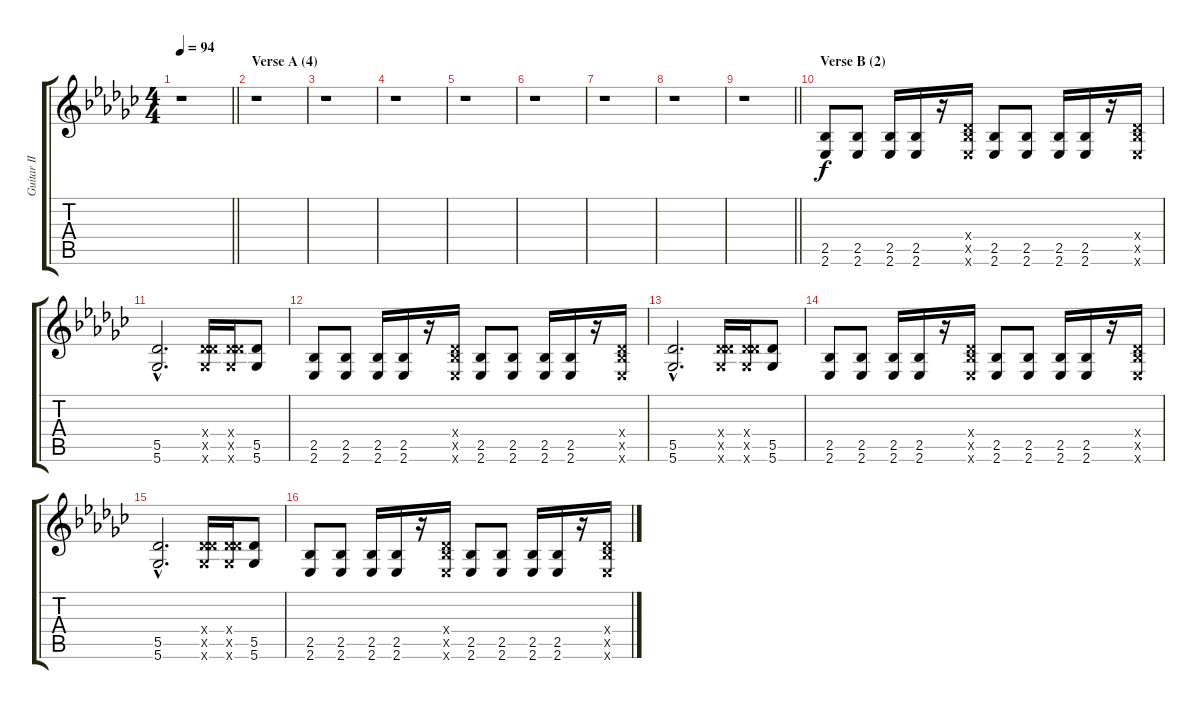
\track ("Guitar II" "Guitar II") {instrument distortionguitar}
\staff {score tabs}
\tuning (Eb4 Bb3 Gb3 Db3 Ab2 Db2) {hide}
\ts (4 4)
\tempo 94
\clef g2
\barLineRight lightlight
\ks ebminor
r.1{dy f} |
\section ("" "Verse A (4)")
r.1 |
r.1 |
r.1 |
r.1 |
r.1 |
r.1 |
r.1 |
\barLineRight lightlight
r.1 |
\section ("" "Verse B (2)")
(2.5 2.6).8 (2.5 2.6).8 (2.5 2.6).16 (2.5 2.6).16 r.16 (0.4{x} 2.5{x} 2.6{x}).16 (2.5 2.6).8 (2.5 2.6).8 (2.5 2.6).16 (2.5 2.6).16 r.16 (0.4{x} 2.5{x} 2.6{x}).16 |
(5.5{hac} 5.6{hac}).2{d} (0.4{x} 5.5{x} 5.6{x}).16 (0.4{x} 5.5{x} 5.6{x}).16 (5.5 5.6).8 |
(2.5 2.6).8 (2.5 2.6).8 (2.5 2.6).16 (2.5 2.6).16 r.16 (0.4{x} 2.5{x} 2.6{x}).16 (2.5 2.6).8 (2.5 2.6).8 (2.5 2.6).16 (2.5 2.6).16 r.16 (0.4{x} 2.5{x} 2.6{x}).16 |
(5.5{hac} 5.6{hac}).2{d} (0.4{x} 5.5{x} 5.6{x}).16 (0.4{x} 5.5{x} 5.6{x}).16 (5.5 5.6).8 |
(2.5 2.6).8 (2.5 2.6).8 (2.5 2.6).16 (2.5 2.6).16 r.16 (0.4{x} 2.5{x} 2.6{x}).16 (2.5 2.6).8 (2.5 2.6).8 (2.5 2.6).16 (2.5 2.6).16 r.16 (0.4{x} 2.5{x} 2.6{x}).16 |
(5.5{hac} 5.6{hac}).2{d} (0.4{x} 5.5{x} 5.6{x}).16 (0.4{x} 5.5{x} 5.6{x}).16 (5.5 5.6).8 |
(2.5 2.6).8 (2.5 2.6).8 (2.5 2.6).16 (2.5 2.6).16 r.16 (0.4{x} 2.5{x} 2.6{x}).16 (2.5 2.6).8 (2.5 2.6).8 (2.5 2.6).16 (2.5 2.6).16 r.16 (0.4{x} 2.5{x} 2.6{x}).16
